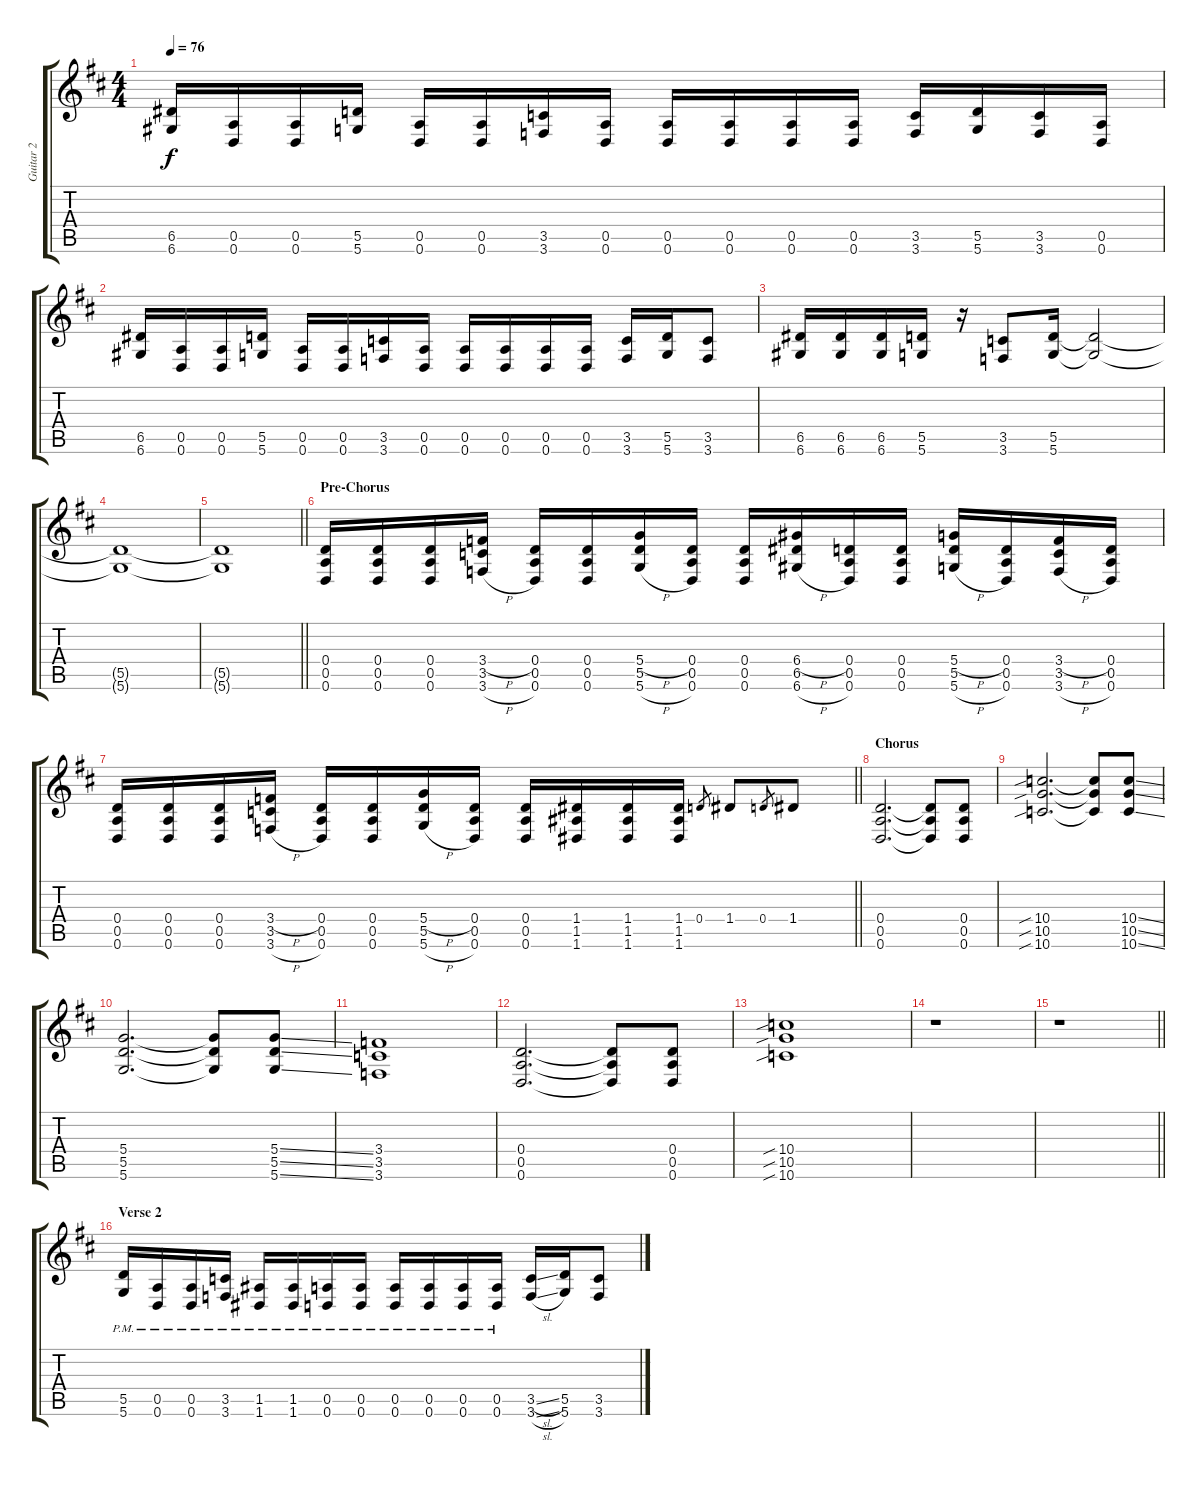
\track ("Guitar 2" "Guitar 2") {instrument distortionguitar bank 255}
\staff {score tabs}
\tuning (E4 B3 G3 D3 A2 D2) {hide}
\ts (4 4)
\tempo 76
\clef g2
\ks d
(6.5 6.6).16{dy f} (0.5 0.6).16 (0.5 0.6).16 (5.5 5.6).16 (0.5 0.6).16 (0.5 0.6).16 (3.5 3.6).16 (0.5 0.6).16 (0.5 0.6).16 (0.5 0.6).16 (0.5 0.6).16 (0.5 0.6).16 (3.5 3.6).16 (5.5 5.6).16 (3.5 3.6).16 (0.5 0.6).16 |
(6.5 6.6).16 (0.5 0.6).16 (0.5 0.6).16 (5.5 5.6).16 (0.5 0.6).16 (0.5 0.6).16 (3.5 3.6).16 (0.5 0.6).16 (0.5 0.6).16 (0.5 0.6).16 (0.5 0.6).16 (0.5 0.6).16 (3.5 3.6).16 (5.5 5.6).16 (3.5 3.6).8 |
(6.5 6.6).16 (6.5 6.6).16 (6.5 6.6).16 (5.5 5.6).16 r.16 (3.5 3.6).8 (5.5 5.6).16 (5.5{t} 5.6{t}).2 |
(5.5{t} 5.6{t}).1 |
\barLineRight lightlight
(5.5{t} 5.6{t}).1 |
\section ("" "Pre-Chorus")
(0.4 0.5 0.6).16 (0.4 0.5 0.6).16 (0.4 0.5 0.6).16 (3.4{h} 3.5 3.6{h}).16 (0.4 0.5 0.6).16 (0.4 0.5 0.6).16 (5.4{h} 5.5 5.6{h}).16 (0.4 0.5 0.6).16 (0.4 0.5 0.6).16 (6.4{h} 6.5 6.6{h}).16 (0.4 0.5 0.6).16 (0.4 0.5 0.6).16 (5.4{h} 5.5 5.6{h}).16 (0.4 0.5 0.6).16 (3.4{h} 3.5 3.6{h}).16 (0.4 0.5 0.6).16 |
\barLineRight lightlight
(0.4 0.5 0.6).16 (0.4 0.5 0.6).16 (0.4 0.5 0.6).16 (3.4{h} 3.5 3.6{h}).16 (0.4 0.5 0.6).16 (0.4 0.5 0.6).16 (5.4{h} 5.5 5.6{h}).16 (0.4 0.5 0.6).16 (0.4 0.5 0.6).16 (1.4 1.5 1.6).16 (1.4 1.5 1.6).16 (1.4 1.5 1.6).16 0.4.8{gr} 1.4.8 0.4.8{gr} 1.4.8 |
\section ("" "Chorus")
(0.4 0.5 0.6).2{d} (0.4{t} 0.5{t} 0.6{t}).8 (0.4 0.5 0.6).8 |
(10.4{sib} 10.5{sib} 10.6{sib}).2{d} (10.4{t} 10.5{t} 10.6{t}).8 (10.4{ss} 10.5{ss} 10.6{ss}).8 |
(5.4 5.5 5.6).2{d} (5.4{t} 5.5{t} 5.6{t}).8 (5.4{ss} 5.5{ss} 5.6{ss}).8 |
(3.4 3.5 3.6).1 |
(0.4 0.5 0.6).2{d} (0.4{t} 0.5{t} 0.6{t}).8 (0.4 0.5 0.6).8 |
(10.4{sib} 10.5{sib} 10.6{sib}).1 |
r.1 |
\barLineRight lightlight
r.1 |
\section ("" "Verse 2")
(5.5{pm} 5.6{pm}).16 (0.5{pm} 0.6{pm}).16 (0.5{pm} 0.6{pm}).16 (3.5{pm} 3.6{pm}).16 (1.5{pm} 1.6{pm}).16 (1.5{pm} 1.6{pm}).16 (0.5{pm} 0.6{pm}).16 (0.5{pm} 0.6{pm}).16 (0.5{pm} 0.6{pm}).16 (0.5{pm} 0.6{pm}).16 (0.5{pm} 0.6{pm}).16 (0.5{pm} 0.6{pm}).16 (3.5{sl} 3.6{sl}).16 (5.5 5.6).16 (3.5 3.6).8
